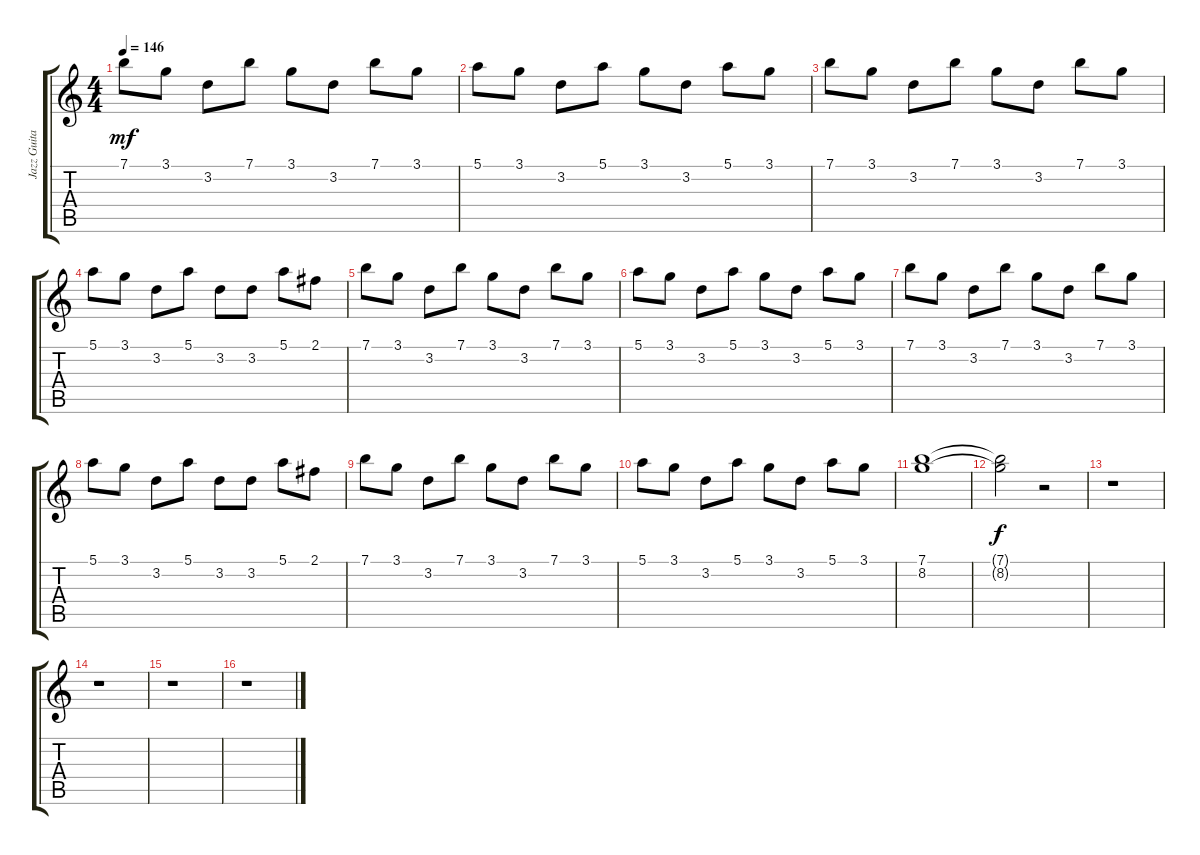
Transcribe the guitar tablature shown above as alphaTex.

\track ("Jazz Guitar 2/2" "Jazz Guita") {instrument electricguitarjazz}
\staff {score tabs}
\tuning (E4 B3 G3 D3 A2 E2) {hide}
\ts (4 4)
\tempo 146
\clef g2
\ks c
7.1.8{dy mf} 3.1.8 3.2.8 7.1.8 3.1.8 3.2.8 7.1.8 3.1.8 |
5.1.8 3.1.8 3.2.8 5.1.8 3.1.8 3.2.8 5.1.8 3.1.8 |
7.1.8 3.1.8 3.2.8 7.1.8 3.1.8 3.2.8 7.1.8 3.1.8 |
5.1.8 3.1.8 3.2.8 5.1.8 3.2.8 3.2.8 5.1.8 2.1.8 |
7.1.8 3.1.8 3.2.8 7.1.8 3.1.8 3.2.8 7.1.8 3.1.8 |
5.1.8 3.1.8 3.2.8 5.1.8 3.1.8 3.2.8 5.1.8 3.1.8 |
7.1.8 3.1.8 3.2.8 7.1.8 3.1.8 3.2.8 7.1.8 3.1.8 |
5.1.8 3.1.8 3.2.8 5.1.8 3.2.8 3.2.8 5.1.8 2.1.8 |
7.1.8 3.1.8 3.2.8 7.1.8 3.1.8 3.2.8 7.1.8 3.1.8 |
5.1.8 3.1.8 3.2.8 5.1.8 3.1.8 3.2.8 5.1.8 3.1.8 |
(7.1 8.2).1 |
(7.1{t} 8.2{t}).2{dy f} r.2 |
r.1 |
r.1 |
r.1 |
r.1
